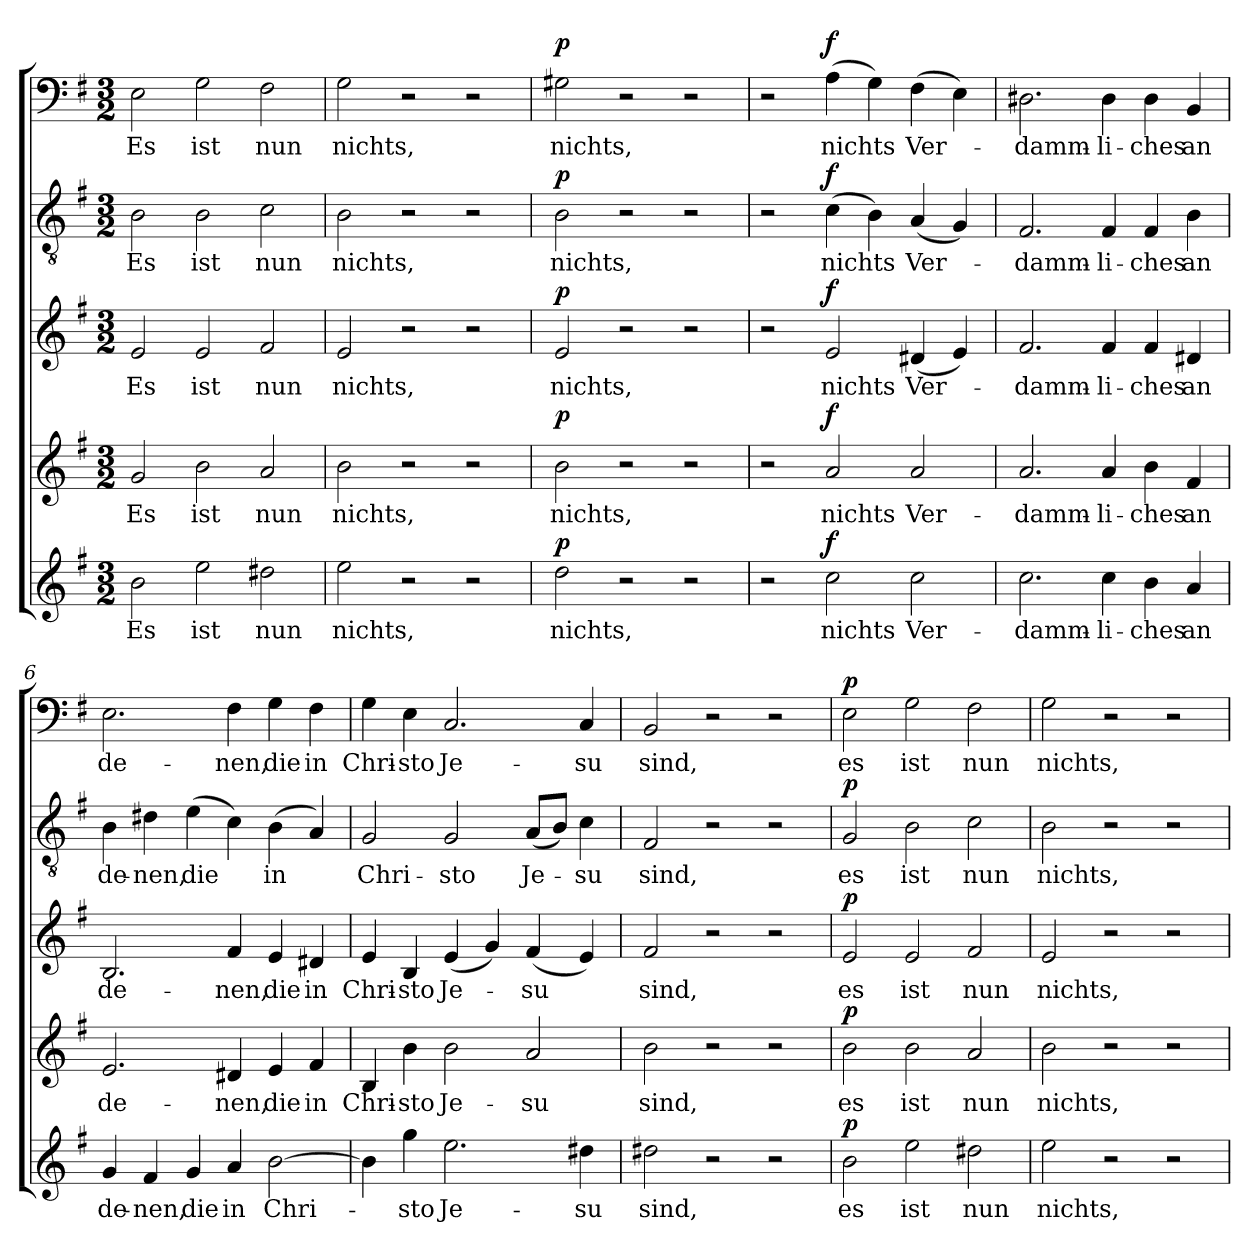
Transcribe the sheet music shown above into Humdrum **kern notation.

**kern	**text	**dynam	**kern	**text	**dynam	**kern	**text	**dynam	**kern	**text	**dynam	**kern	**text	**dynam
*part5	*part5	*part5	*part4	*part4	*part4	*part3	*part3	*part3	*part2	*part2	*part2	*part1	*part1	*part1
*staff5	*staff5	*staff5	*staff4	*staff4	*staff4	*staff3	*staff3	*staff3	*staff2	*staff2	*staff2	*staff1	*staff1	*staff1
*clefG2	*	*	*clefG2	*	*	*clefG2	*	*	*clefGv2	*	*	*clefF4	*	*
*k[f#]	*	*	*k[f#]	*	*	*k[f#]	*	*	*k[f#]	*	*	*k[f#]	*	*
*e:	*	*	*e:	*	*	*e:	*	*	*e:	*	*	*e:	*	*
*M3/2	*	*	*M3/2	*	*	*M3/2	*	*	*M3/2	*	*	*M3/2	*	*
=1	=1	=1	=1	=1	=1	=1	=1	=1	=1	=1	=1	=1	=1	=1
2b\	Es	.	2g/	Es	.	2e/	Es	.	2B\	Es	.	2E\	Es	.
2ee\	ist	.	2b\	ist	.	2e/	ist	.	2B\	ist	.	2G\	ist	.
2dd#X\	nun	.	2a/	nun	.	2f#/	nun	.	2c\	nun	.	2F#\	nun	.
=2	=2	=2	=2	=2	=2	=2	=2	=2	=2	=2	=2	=2	=2	=2
2ee\	nichts,	.	2b\	nichts,	.	2e/	nichts,	.	2B\	nichts,	.	2G\	nichts,	.
2r	.	.	2r	.	.	2r	.	.	2r	.	.	2r	.	.
2r	.	.	2r	.	.	2r	.	.	2r	.	.	2r	.	.
=3	=3	=3	=3	=3	=3	=3	=3	=3	=3	=3	=3	=3	=3	=3
!	!	!LO:DY:a	!	!	!LO:DY:a	!	!	!LO:DY:a	!	!	!LO:DY:a	!	!	!LO:DY:a
2dd\	nichts,	p	2b\	nichts,	p	2e/	nichts,	p	2B\	nichts,	p	2G#X\	nichts,	p
2r	.	.	2r	.	.	2r	.	.	2r	.	.	2r	.	.
2r	.	.	2r	.	.	2r	.	.	2r	.	.	2r	.	.
=4	=4	=4	=4	=4	=4	=4	=4	=4	=4	=4	=4	=4	=4	=4
2r	.	.	2r	.	.	2r	.	.	2r	.	.	2r	.	.
!	!	!LO:DY:a	!	!	!LO:DY:a	!	!	!LO:DY:a	!	!	!LO:DY:a	!	!	!LO:DY:a
2cc\	nichts	f	2a/	nichts	f	2e/	nichts	f	(4c\	nichts	f	(4A\	nichts	f
.	.	.	.	.	.	.	.	.	4B\)	.	.	4G\)	.	.
2cc\	Ver-	.	2a/	Ver-	.	(4d#X/	Ver-	.	(4A/	Ver-	.	(4F#\	Ver-	.
.	.	.	.	.	.	4e/)	.	.	4G/)	.	.	4E\)	.	.
=5	=5	=5	=5	=5	=5	=5	=5	=5	=5	=5	=5	=5	=5	=5
2.cc\	-damm-	.	2.a/	-damm-	.	2.f#/	-damm-	.	2.F#/	-damm-	.	2.D#X\	-damm-	.
4cc\	-li-	.	4a/	-li-	.	4f#/	-li-	.	4F#/	-li-	.	4D#\	-li-	.
4b\	-ches	.	4b\	-ches	.	4f#/	-ches	.	4F#/	-ches	.	4D#\	-ches	.
4a/	an	.	4f#/	an	.	4d#X/	an	.	4B\	an	.	4BB/	an	.
=6	=6	=6	=6	=6	=6	=6	=6	=6	=6	=6	=6	=6	=6	=6
4g/	de-	.	2.e/	de-	.	2.B/	de-	.	4B\	de-	.	2.E\	de-	.
4f#/	-nen,	.	.	.	.	.	.	.	4d#X\	-nen,	.	.	.	.
4g/	die	.	.	.	.	.	.	.	(4e\	die	.	.	.	.
4a/	in	.	4d#X/	-nen,	.	4f#/	-nen,	.	4c\)	.	.	4F#\	-nen,	.
[2b\	Chri-	.	4e/	die	.	4e/	die	.	(4B\	in	.	4G\	die	.
.	.	.	4f#/	in	.	4d#X/	in	.	4A/)	.	.	4F#\	in	.
=7	=7	=7	=7	=7	=7	=7	=7	=7	=7	=7	=7	=7	=7	=7
4b\]	.	.	4B/	Chri-	.	4e/	Chri-	.	2G/	Chri-	.	4G\	Chri-	.
4gg\	-sto	.	4b\	-sto	.	4B/	-sto	.	.	.	.	4E\	-sto	.
2.ee\	Je-	.	2b\	Je-	.	(4e/	Je-	.	2G/	-sto	.	2.C/	Je-	.
.	.	.	.	.	.	4g/)	.	.	.	.	.	.	.	.
.	.	.	2a/	-su	.	(4f#/	-su	.	(8A/L	Je-	.	.	.	.
.	.	.	.	.	.	.	.	.	8B/J)	.	.	.	.	.
4dd#X\	-su	.	.	.	.	4e/)	.	.	4c\	-su	.	4C/	-su	.
=8	=8	=8	=8	=8	=8	=8	=8	=8	=8	=8	=8	=8	=8	=8
2dd#X\	sind,	.	2b\	sind,	.	2f#/	sind,	.	2F#/	sind,	.	2BB/	sind,	.
2r	.	.	2r	.	.	2r	.	.	2r	.	.	2r	.	.
2r	.	.	2r	.	.	2r	.	.	2r	.	.	2r	.	.
=9	=9	=9	=9	=9	=9	=9	=9	=9	=9	=9	=9	=9	=9	=9
!	!	!LO:DY:a	!	!	!LO:DY:a	!	!	!LO:DY:a	!	!	!LO:DY:a	!	!	!LO:DY:a
2b\	es	p	2b\	es	p	2e/	es	p	2G/	es	p	2E\	es	p
2ee\	ist	.	2b\	ist	.	2e/	ist	.	2B\	ist	.	2G\	ist	.
2dd#X\	nun	.	2a/	nun	.	2f#/	nun	.	2c\	nun	.	2F#\	nun	.
=10	=10	=10	=10	=10	=10	=10	=10	=10	=10	=10	=10	=10	=10	=10
2ee\	nichts,	.	2b\	nichts,	.	2e/	nichts,	.	2B\	nichts,	.	2G\	nichts,	.
2r	.	.	2r	.	.	2r	.	.	2r	.	.	2r	.	.
2r	.	.	2r	.	.	2r	.	.	2r	.	.	2r	.	.
=	=	=	=	=	=	=	=	=	=	=	=	=	=	=
*-	*-	*-	*-	*-	*-	*-	*-	*-	*-	*-	*-	*-	*-	*-
